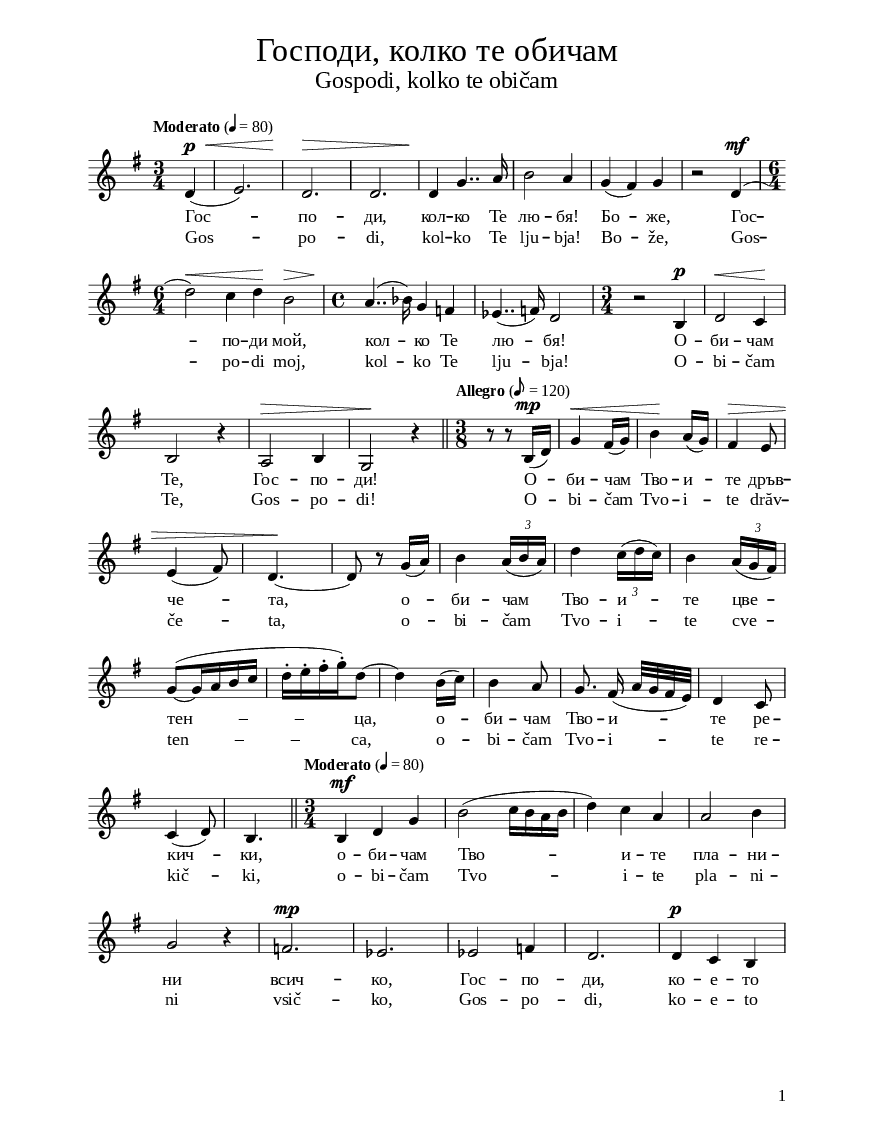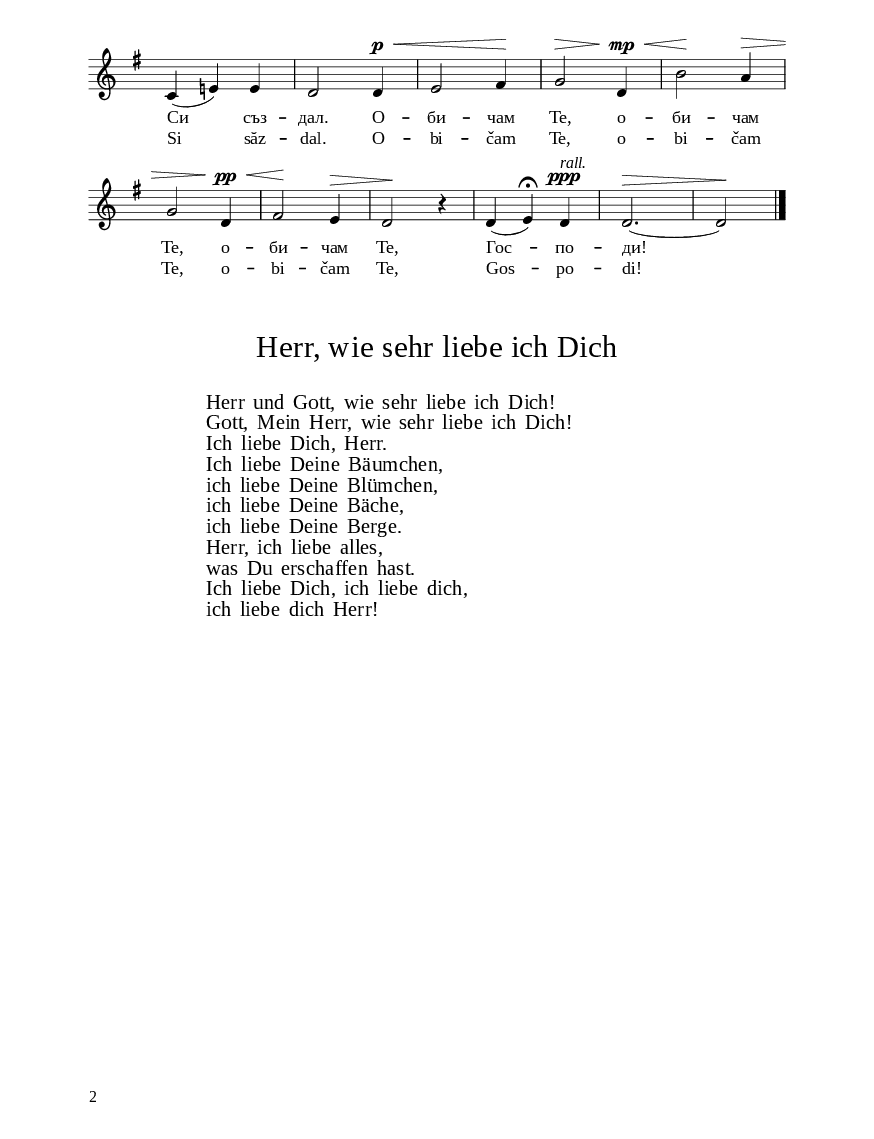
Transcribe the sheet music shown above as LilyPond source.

\version "2.24.1"

% include paper part and global functions
\include "include/globals.ily"

\bookpart {
  \label #'ref210
  \tocItem \markup "Господи, колко те обичам – Gospodi, kolko te običam "
  \include "include/bookpart-paper.ily"
  \score {
    \include "include/score-layout.ily"

    \new Voice \absolute {
      \clef treble
      \key g \major
      \time 3/4
      \tempoFunc "Moderato" 4 "80"
      \autoBeamOff

      \partial 4
      d'4^\p^\< ( | % 2
      e'2. ) | % 3
      d'2. ^\! ^\> | % 4
      d'2. | % 5
      d'4 ^\! g'4.. a'16 | % 6
      b'2 a'4 | % 7
      g'4 ( fis'4 ) g'4 | % 8
      r2 d'4 ( ^\mf \break | % 9
      \time 6/4  | % 9
      d''2 ) ^\<  c''4  d''4 ^\!  b'2
      ^\> |
      \time 4/4  |
      a'4.. ( ^\!  bes'16 ) g'4 f'4 | % 11
      es'4.. ( f'16 ) d'2 | % 12
      \time 3/4  | % 12
      r2 b4 ^\p | % 13
      d'2 ^\< c'4 ^\! \break | % 14
      b2 r4 | % 15
      \once \override Hairpin.to-barline = ##f
      a2 ^\> b4 | % 16
      g2 ^\! r4 \bar "||"
      \time 3/8 \tempoFunc "Allegro" 8 "120" | % 17
      r8 r8 b16 ( [ ^\mp d'16 ) ] | % 18
      \once \override Hairpin.to-barline = ##f
      g'4 ^\< fis'16 ( [ g'16 ) ] | % 19
      b'4 ^\! a'16 ( [ g'16 ) ] |
      \once \override Hairpin.to-barline = ##f
      fis'4 ^\> e'8 \break | % 21
      e'4 ( fis'8 ) | % 22
      d'4. ~ ^\! | % 23
      d'8 r8 g'16 ( [ a'16 ) ] | % 24
      b'4 \once \omit TupletBracket
      \times 2/3  {
        a'16 ( [ b'16 a'16 ) ]
      }
      | % 25
      d''4 \once \omit TupletBracket
      \times 2/3  {
        c''16 ( [  d''16  c''16 ) ]
      }
      | % 26
      b'4 \once \omit TupletBracket
      \times 2/3  {
        a'16 ( [ g'16 fis'16 ) ]
      }
      \break | % 27
      g'8 ( ~ [ g'16 a'16 b'16 c''16
      ] | % 28
      d''16 -. [  e''16 -.  fis''16 -.
      g''16 -. ) d''8 ~ ] | % 29
      d''4  b'16 ( [  c''16 ) ] |
      b'4 a'8 | % 31
      g'8.  fis'16 ( a'32 [ g'32
      fis'32 e'32 ) ] | % 32
      d'4 c'8 \break | % 33
      c'4 ( d'8 ) | % 34
      b4. \bar "||"
      \time 3/4  | % 35
      \tempoFunc "Moderato" 4 "80"
      b4 ^\mf 
      d'4 g'4 | % 36
      b'2 (  c''16 [  b'16  a'16
      b'16 ] | % 37
      d''4 )  c''4 a'4 | % 38
      a'2  b'4 \break | % 39

      g'2 r4 |
      f'2. ^\mp | % 41
      es'2. | % 42
      es'2 f'4 | % 43
      d'2. | % 44
      d'4 ^\p c'4 b4 \break | % 45
      c'4 ( e'!4 ) e'4 | % 46
      d'2 d'4 ^\p ^\< | % 47
      e'2 fis'4 ^\! | % 48
      \override Hairpin.to-barline = ##f
      g'2 ^\> d'4 ^\mp ^\!
      
      ^\<  | % 49
      b'2 ^\! a'4 ^\> \break |
      g'2 d'4 ^\! ^\pp  ^\< | % 51
      fis'2  ^\! e'4 ^\> | % 52
      d'2 ^\! r4 | % 53
      d'4 ( e'4 ) ^\fermata d'4
      ^\markup{
        \italic
        {rall.}
      }
      ^\ppp | % 54
      d'2. ~ ^\> | % 55
      d'2 ^\! \bar "|."
    }

    \addlyrics {
      Гос -- по --
      ди, кол -- ко Те лю -- бя! Бо -- же, Гос -- по
      -- ди мой, кол -- ко Те лю -- бя! О -- би -- чам
      Те, Гос -- по -- ди! О -- би -- чам Тво -- и --
      те дръв -- че -- та, о -- би -- чам Тво -- и --
      те цве -- "тен           –           –            ца," о -- би
      -- чам Тво -- и -- те ре -- кич -- ки, о -- би --
      чам Тво -- и -- те  пла -- ни -- ни всич -- ко,
      Гос -- по -- ди, ко -- е -- то Си съз -- дал. О
      -- би -- чам Те, о -- би -- чам Те, о -- би --
      чам Те, Гос -- по -- ди!}
   
    \addlyrics {
      Gos -- po --
      di, kol -- ko Te lju -- bja! Bo -- že, Gos -- po
      -- di moj, kol -- ko Te lju -- bja! O -- bi -- čam
      Te, Gos -- po -- di! O -- bi -- čam Tvo -- i --
      te drăv -- če -- ta, o -- bi -- čam Tvo -- i --
      te cve -- "ten           –           –            ca," o -- bi
      -- čam Tvo -- i -- te re -- kič -- ki, o -- bi --
      čam Tvo -- i -- te  pla -- ni -- ni vsič -- ko,
      Gos -- po -- di, ko -- e -- to Si săz -- dal. O
      -- bi -- čam Te, o -- bi -- čam Te, o -- bi --
      čam Te, Gos -- po -- di!}

        \header {
          title = \titleFunc "Господи, колко те обичам" "Gospodi, kolko te običam"
        }

        \midi{}

      } % score

      \markup \empty-one

      % include foreign translation(s) of the song
      \version "2.20.0"

\markup \fill-line { \fontsize #6 "Herr, wie sehr liebe ich Dich" }
\markup \null
\markup \null
\markup \fontsize #+2.5 {
  \hspace #10
  \override #'(baseline-skip . 2)

  \column {
    \line { " " }

\line { " "Herr und Gott, wie sehr liebe ich Dich!}

\line { " "Gott, Mein Herr, wie sehr liebe ich Dich!}

\line { " "Ich liebe Dich, Herr.}

\line { " "Ich liebe Deine Bäumchen, }

\line { " "ich liebe Deine Blümchen,}

\line { " "ich liebe Deine Bäche,}

\line { " "ich liebe Deine Berge.}

\line { " "Herr, ich liebe alles,}

\line { " "was Du erschaffen hast.}

\line { " "Ich liebe Dich, ich liebe dich,}

\line { " "ich liebe dich Herr!}

  }
}

    } % bookpart

    % Più mosso
    %
